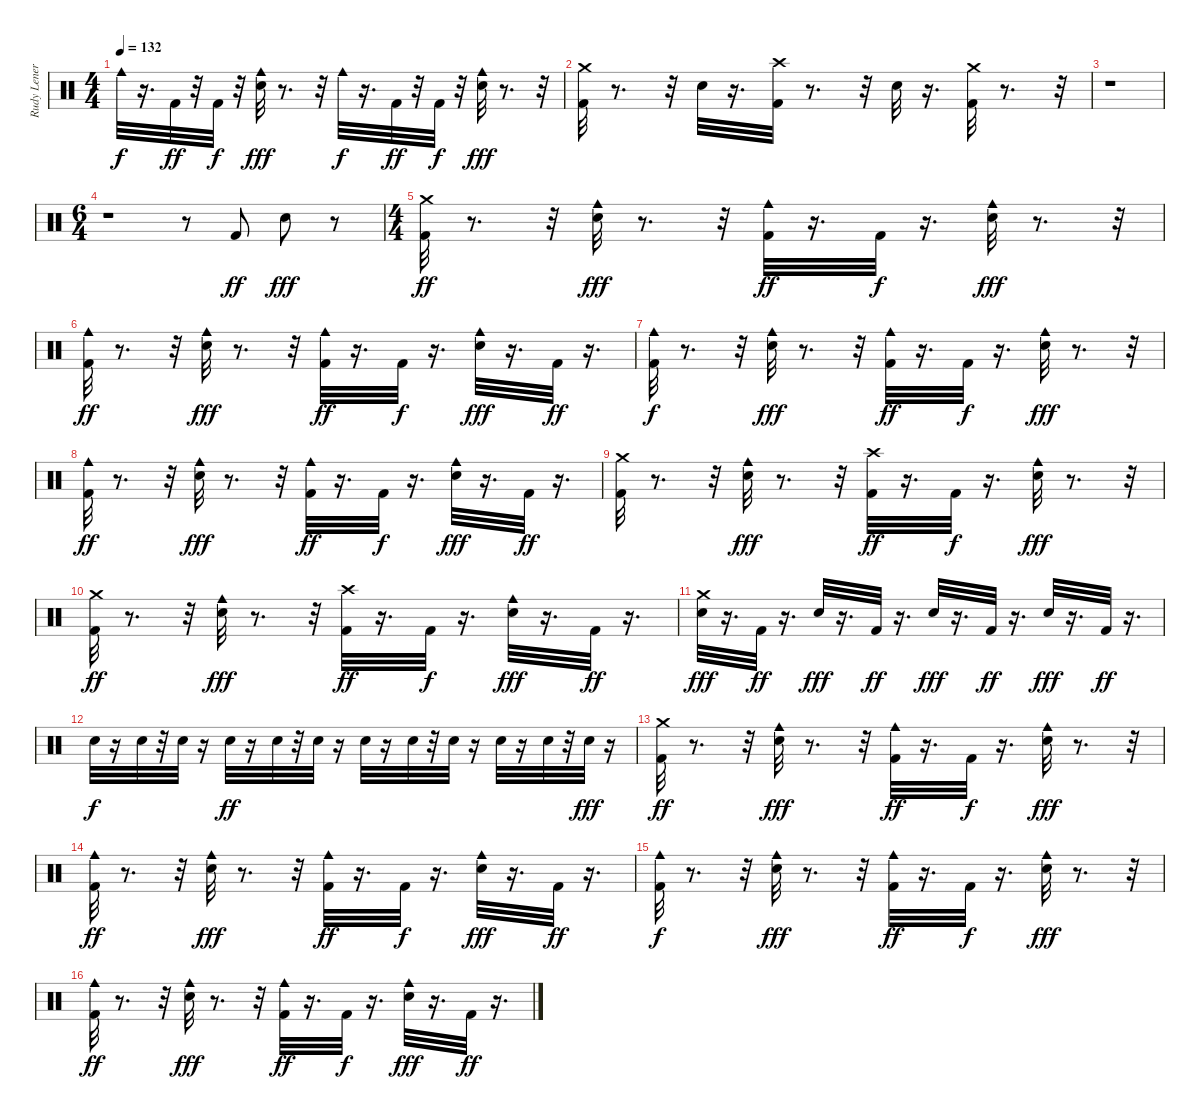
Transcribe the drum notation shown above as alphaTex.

\track ("Rudy Leners" "Rudy Lener") {instrument percussion}
\staff {score}
\articulation defaults
\ts (4 4)
\tempo 132
\clef neutral
\ks c "Cowbell medium (hit)".32{dy f}
r.16{d} "Kick (hit) 2".32{dy ff} r.32 "Kick (hit) 2".32{dy f} r.32 ("Cowbell medium (hit)" "Snare (hit) 2").32{dy fff} r.8{d} r.32 "Cowbell medium (hit)".32{dy f} r.16{d} "Kick (hit) 2".32{dy ff} r.32 "Kick (hit) 2".32{dy f} r.32 ("Cowbell medium (hit)" "Snare (hit) 2").32{dy fff} r.8{d} r.32 |
("Kick (hit) 2" "Crash medium (hit)").32 r.8{d} r.32 "Snare (hit) 2".32 r.16{d} ("Kick (hit) 2" "Crash high (hit)").32 r.8{d} r.32 "Snare (hit) 2".32 r.16{d} ("Kick (hit) 2" "Crash medium (hit)").32 r.8{d} r.32 |
r.1 |
\ts (6 4)
r.1 r.8 "Kick (hit) 2".8{dy ff} "Snare (hit) 2".8{dy fff} r.8 |
\ts (4 4)
("Crash medium (hit)" "Kick (hit) 2").32{dy ff} r.8{d} r.32 ("Snare (hit) 2" "Cowbell medium (hit)").32{dy fff} r.8{d} r.32 ("Kick (hit) 2" "Cowbell medium (hit)").32{dy ff} r.16{d} "Kick (hit) 2".32{dy f} r.16{d} ("Snare (hit) 2" "Cowbell medium (hit)").32{dy fff} r.8{d} r.32 |
("Cowbell medium (hit)" "Kick (hit) 2").32{dy ff} r.8{d} r.32 ("Cowbell medium (hit)" "Snare (hit) 2").32{dy fff} r.8{d} r.32 ("Cowbell medium (hit)" "Kick (hit) 2").32{dy ff} r.16{d} "Kick (hit) 2".32{dy f} r.16{d} ("Cowbell medium (hit)" "Snare (hit) 2").32{dy fff} r.16{d} "Kick (hit) 2".32{dy ff} r.16{d} |
("Kick (hit) 2" "Cowbell medium (hit)").32{dy f} r.8{d} r.32 ("Snare (hit) 2" "Cowbell medium (hit)").32{dy fff} r.8{d} r.32 ("Kick (hit) 2" "Cowbell medium (hit)").32{dy ff} r.16{d} "Kick (hit) 2".32{dy f} r.16{d} ("Snare (hit) 2" "Cowbell medium (hit)").32{dy fff} r.8{d} r.32 |
("Cowbell medium (hit)" "Kick (hit) 2").32{dy ff} r.8{d} r.32 ("Cowbell medium (hit)" "Snare (hit) 2").32{dy fff} r.8{d} r.32 ("Cowbell medium (hit)" "Kick (hit) 2").32{dy ff} r.16{d} "Kick (hit) 2".32{dy f} r.16{d} ("Cowbell medium (hit)" "Snare (hit) 2").32{dy fff} r.16{d} "Kick (hit) 2".32{dy ff} r.16{d} |
("Crash medium (hit)" "Kick (hit) 2").32 r.8{d} r.32 ("Snare (hit) 2" "Cowbell medium (hit)").32{dy fff} r.8{d} r.32 ("Crash high (hit)" "Kick (hit) 2").32{dy ff} r.16{d} "Kick (hit) 2".32{dy f} r.16{d} ("Snare (hit) 2" "Cowbell medium (hit)").32{dy fff} r.8{d} r.32 |
("Crash medium (hit)" "Kick (hit) 2").32{dy ff} r.8{d} r.32 ("Cowbell medium (hit)" "Snare (hit) 2").32{dy fff} r.8{d} r.32 ("Crash high (hit)" "Kick (hit) 2").32{dy ff} r.16{d} "Kick (hit) 2".32{dy f} r.16{d} ("Cowbell medium (hit)" "Snare (hit) 2").32{dy fff} r.16{d} "Kick (hit) 2".32{dy ff} r.16{d} |
("Crash medium (hit)" "Snare (hit) 2").32{dy fff} r.16{d} "Kick (hit) 2".32{dy ff} r.16{d} "Snare (hit) 2".32{dy fff} r.16{d} "Kick (hit) 2".32{dy ff} r.16{d} "Snare (hit) 2".32{dy fff} r.16{d} "Kick (hit) 2".32{dy ff} r.16{d} "Snare (hit) 2".32{dy fff} r.16{d} "Kick (hit) 2".32{dy ff} r.16{d} |
"Snare (hit) 2".32{dy f} r.16 "Snare (hit) 2".32 r.32 "Snare (hit) 2".32 r.16 "Snare (hit) 2".32{dy ff} r.16 "Snare (hit) 2".32 r.32 "Snare (hit) 2".32 r.16 "Snare (hit) 2".32 r.16 "Snare (hit) 2".32 r.32 "Snare (hit) 2".32 r.16 "Snare (hit) 2".32 r.16 "Snare (hit) 2".32 r.32 "Snare (hit) 2".32{dy fff} r.16 |
("Crash medium (hit)" "Kick (hit) 2").32{dy ff} r.8{d} r.32 ("Snare (hit) 2" "Cowbell medium (hit)").32{dy fff} r.8{d} r.32 ("Kick (hit) 2" "Cowbell medium (hit)").32{dy ff} r.16{d} "Kick (hit) 2".32{dy f} r.16{d} ("Snare (hit) 2" "Cowbell medium (hit)").32{dy fff} r.8{d} r.32 |
("Cowbell medium (hit)" "Kick (hit) 2").32{dy ff} r.8{d} r.32 ("Cowbell medium (hit)" "Snare (hit) 2").32{dy fff} r.8{d} r.32 ("Cowbell medium (hit)" "Kick (hit) 2").32{dy ff} r.16{d} "Kick (hit) 2".32{dy f} r.16{d} ("Cowbell medium (hit)" "Snare (hit) 2").32{dy fff} r.16{d} "Kick (hit) 2".32{dy ff} r.16{d} |
("Kick (hit) 2" "Cowbell medium (hit)").32{dy f} r.8{d} r.32 ("Snare (hit) 2" "Cowbell medium (hit)").32{dy fff} r.8{d} r.32 ("Kick (hit) 2" "Cowbell medium (hit)").32{dy ff} r.16{d} "Kick (hit) 2".32{dy f} r.16{d} ("Snare (hit) 2" "Cowbell medium (hit)").32{dy fff} r.8{d} r.32 |
("Cowbell medium (hit)" "Kick (hit) 2").32{dy ff} r.8{d} r.32 ("Cowbell medium (hit)" "Snare (hit) 2").32{dy fff} r.8{d} r.32 ("Cowbell medium (hit)" "Kick (hit) 2").32{dy ff} r.16{d} "Kick (hit) 2".32{dy f} r.16{d} ("Cowbell medium (hit)" "Snare (hit) 2").32{dy fff} r.16{d} "Kick (hit) 2".32{dy ff} r.16{d}
